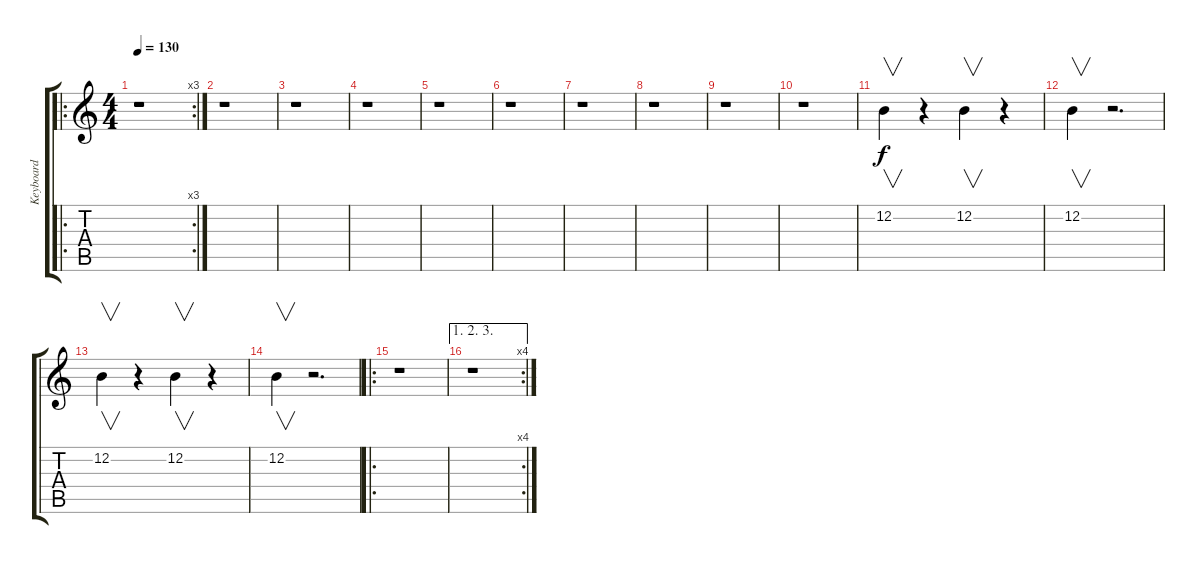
\track ("Keyboard" "Keyboard") {instrument lead5charang}
\staff {score tabs}
\tuning (E4 B3 G3 D3 A2 E2) {hide}
\ro
\rc 3
\ts (4 4)
\tempo 130
\clef g2
\ks c
r.1{dy f instrument lead5charang} |
r.1 |
r.1 |
r.1 |
r.1 |
r.1 |
r.1 |
r.1 |
r.1 |
r.1 |
12.2.4{v} r.4 12.2.4{v} r.4 |
12.2.4{v} r.2{d} |
12.2.4{v} r.4 12.2.4{v} r.4 |
12.2.4{v} r.2{d} |
\ro
r.1 |
\ae (1 2 3)
\rc 4
r.1
